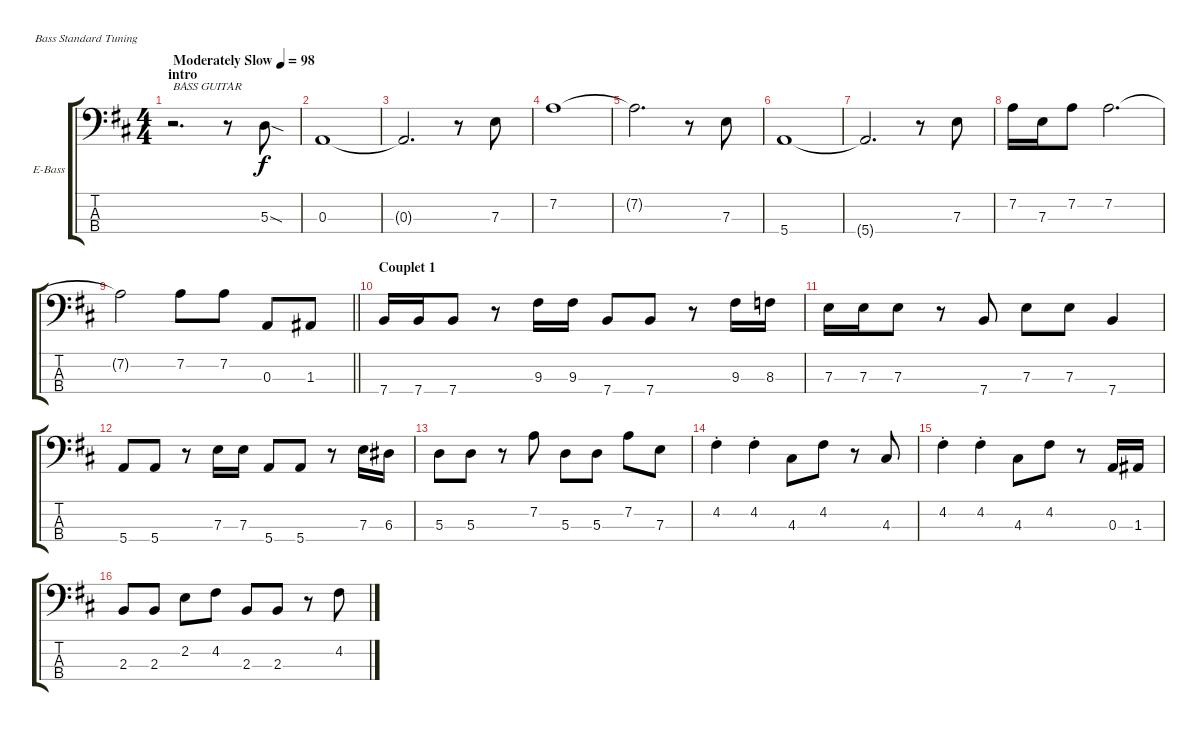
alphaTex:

\bracketExtendMode groupsimilarinstruments
\firstSystemTrackNameOrientation horizontal
\otherSystemsTrackNameOrientation horizontal
\track ("Bass guitar" "E-Bass") {instrument acousticbass}
\staff {score tabs}
\tuning (G2 D2 A1 E1)
\ts (4 4)
\beaming (8 2 2 2 2)
\section ("" "intro")
\tempo (98 "Moderately Slow")
\clef f4
\ks d
r.2{d txt "BASS GUITAR" dy f instrument acousticbass} r.8 5.3{sod}.8 |
0.3.1 |
0.3{t}.2{d} r.8 7.3.8 |
7.2.1 |
7.2{t}.2{d} r.8 7.3.8 |
5.4.1 |
5.4{t}.2{d} r.8 7.3.8 |
7.2.16 7.3.16 7.2.8 7.2.2{d} |
\barLineRight lightlight
7.2{t}.2 7.2.8 7.2.8 0.3.8 1.3.8 |
\section ("" "Couplet 1")
7.4.16 7.4.16 7.4.8 r.8 9.3.16 9.3.16 7.4.8 7.4.8 r.8 9.3.16 8.3.16 |
7.3.16 7.3.16 7.3.8 r.8 7.4.8 7.3.8 7.3.8 7.4.4 |
5.4.8 5.4.8 r.8 7.3.16 7.3.16 5.4.8 5.4.8 r.8 7.3.16 6.3.16 |
5.3.8 5.3.8 r.8 7.2.8 5.3.8 5.3.8 7.2.8 7.3.8 |
4.2{st}.4 4.2{st}.4 4.3.8 4.2.8 r.8 4.3.8 |
4.2{st}.4 4.2{st}.4 4.3.8 4.2.8 r.8 0.3.16 1.3.16 |
2.3.8 2.3.8 2.2.8 4.2.8 2.3.8 2.3.8 r.8 4.2.8
